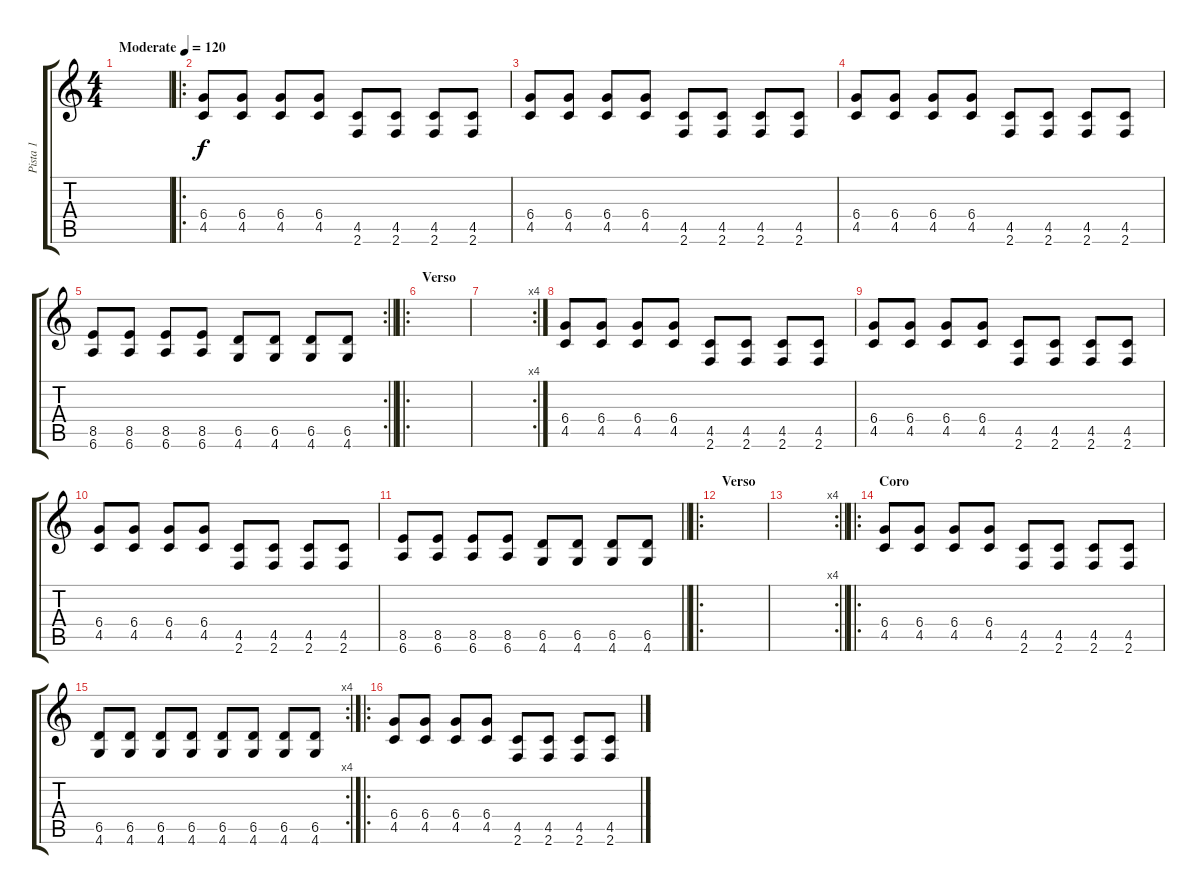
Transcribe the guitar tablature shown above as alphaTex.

\track ("Pista 1" "Pista 1") {instrument distortionguitar}
\staff {score tabs}
\tuning (Eb4 Bb3 Gb3 Db3 Ab2 Eb2) {hide}
\ts (4 4)
\tempo (120 "Moderate")
\clef g2
\ks c
|
\ro
(6.4 4.5).8 (6.4 4.5).8 (6.4 4.5).8 (6.4 4.5).8 (4.5 2.6).8 (4.5 2.6).8 (4.5 2.6).8 (4.5 2.6).8 |
(6.4 4.5).8 (6.4 4.5).8 (6.4 4.5).8 (6.4 4.5).8 (4.5 2.6).8 (4.5 2.6).8 (4.5 2.6).8 (4.5 2.6).8 |
(6.4 4.5).8 (6.4 4.5).8 (6.4 4.5).8 (6.4 4.5).8 (4.5 2.6).8 (4.5 2.6).8 (4.5 2.6).8 (4.5 2.6).8 |
\rc 2
\barLineRight lightlight
(8.5 6.6).8 (8.5 6.6).8 (8.5 6.6).8 (8.5 6.6).8 (6.5 4.6).8 (6.5 4.6).8 (6.5 4.6).8 (6.5 4.6).8 |
\ro
\section ("" "Verso")
|
\rc 4
|
(6.4 4.5).8 (6.4 4.5).8 (6.4 4.5).8 (6.4 4.5).8 (4.5 2.6).8 (4.5 2.6).8 (4.5 2.6).8 (4.5 2.6).8 |
(6.4 4.5).8 (6.4 4.5).8 (6.4 4.5).8 (6.4 4.5).8 (4.5 2.6).8 (4.5 2.6).8 (4.5 2.6).8 (4.5 2.6).8 |
(6.4 4.5).8 (6.4 4.5).8 (6.4 4.5).8 (6.4 4.5).8 (4.5 2.6).8 (4.5 2.6).8 (4.5 2.6).8 (4.5 2.6).8 |
\barLineRight lightlight
(8.5 6.6).8 (8.5 6.6).8 (8.5 6.6).8 (8.5 6.6).8 (6.5 4.6).8 (6.5 4.6).8 (6.5 4.6).8 (6.5 4.6).8 |
\ro
\section ("" "Verso")
|
\rc 4
\barLineRight lightlight
|
\ro
\section ("" "Coro")
(6.4 4.5).8{instrument distortionguitar} (6.4 4.5).8 (6.4 4.5).8 (6.4 4.5).8 (4.5 2.6).8 (4.5 2.6).8 (4.5 2.6).8 (4.5 2.6).8 |
\rc 4
(6.5 4.6).8 (6.5 4.6).8 (6.5 4.6).8 (6.5 4.6).8 (6.5 4.6).8 (6.5 4.6).8 (6.5 4.6).8 (6.5 4.6).8 |
\ro
(6.4 4.5).8 (6.4 4.5).8 (6.4 4.5).8 (6.4 4.5).8 (4.5 2.6).8 (4.5 2.6).8 (4.5 2.6).8 (4.5 2.6).8
